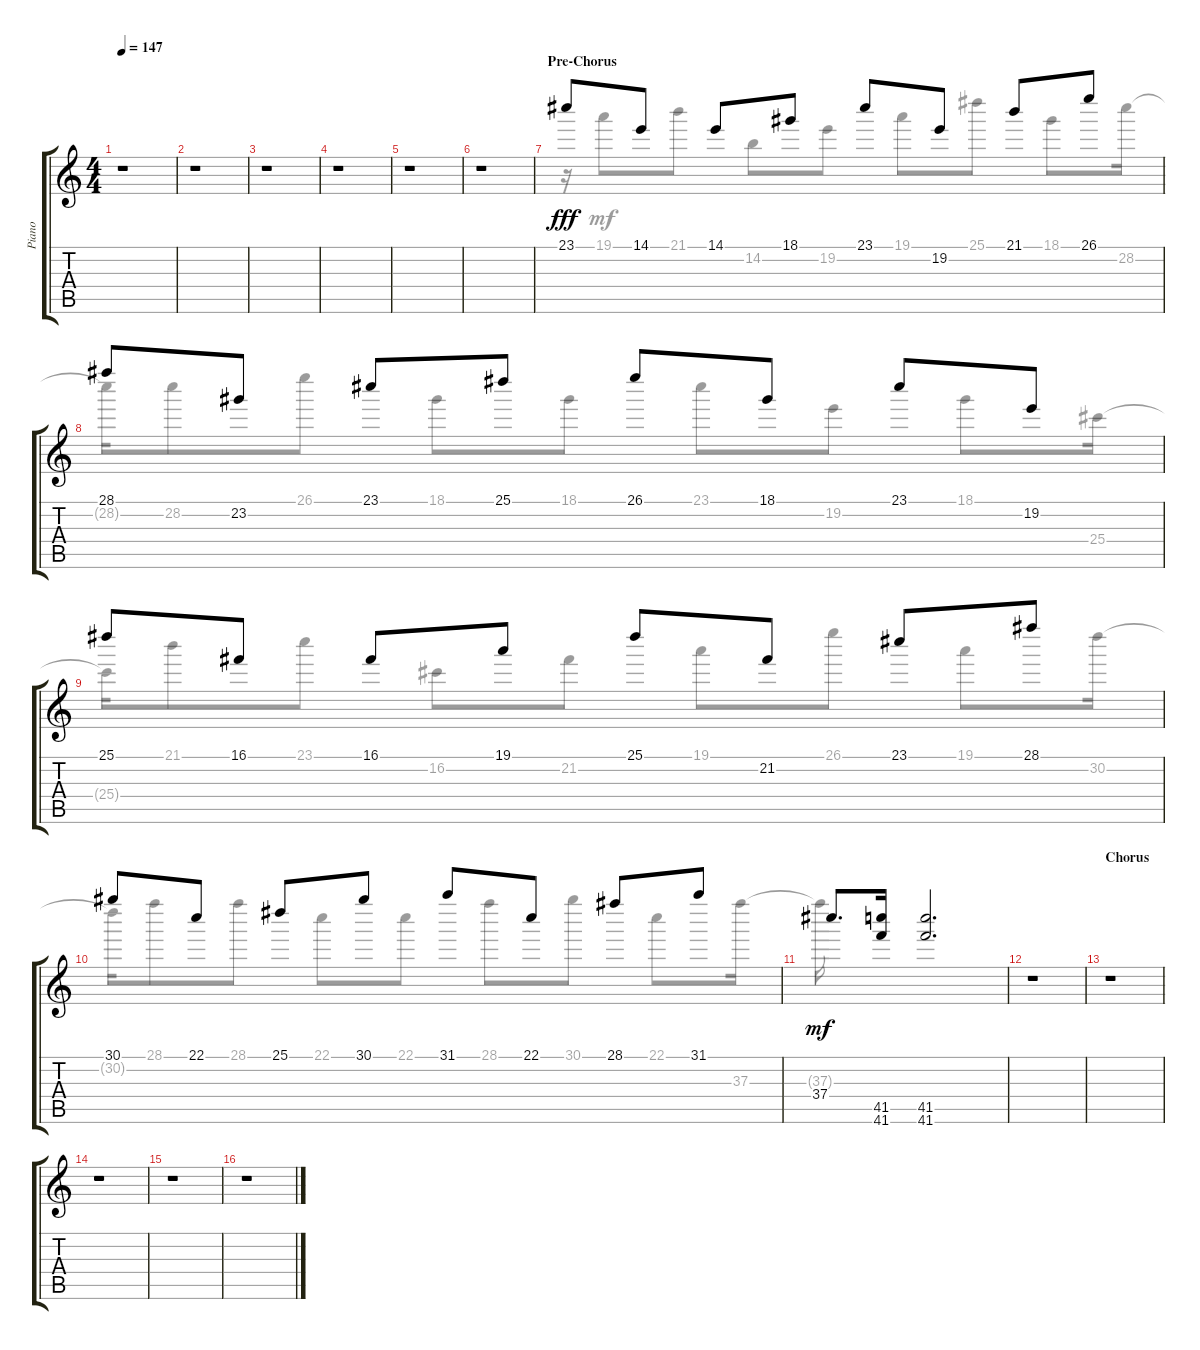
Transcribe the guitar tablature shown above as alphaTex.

\track ("Piano" "Piano") {instrument electricguitarclean}
\staff {score tabs}
\tuning (D4 A3 F3 C3 G2 C2) {hide}
\voice
\ts (4 4)
\tempo 147
\clef g2
\ks aminor
r.1{dy fff} |
r.1 |
r.1 |
r.1 |
r.1 |
r.1 |
\section ("" "Pre-Chorus")
23.1.8 14.1.8 14.1.8 18.1.8 23.1.8 19.2.8 21.1.8 26.1.8 |
28.1.8 23.2.8 23.1.8 25.1.8 26.1.8 18.1.8 23.1.8 19.2.8 |
25.1.8 16.1.8 16.1.8 19.1.8 25.1.8 21.2.8 23.1.8 28.1.8 |
30.1.8 22.1.8 25.1.8 30.1.8 31.1.8 22.1.8 28.1.8 31.1.8 |
37.4.8{d dy mf} (41.5 41.6).16 (41.5 41.6).2{d} |
r.1 |
\section ("" "Chorus")
r.1 |
r.1 |
r.1 |
r.1
\voice
\clef g2
\ottava regular
\simile none
\ks aminor
|
|
|
|
|
|
r.16 19.1.8 21.1.8 14.2.8 19.2.8 19.1.8 25.1.8 18.1.8 28.2.16 |
28.2{t}.16 28.2.8 26.1.8 18.1.8 18.1.8 23.1.8 19.2.8 18.1.8 25.4.16 |
25.4{t}.16 21.1.8 23.1.8 16.2.8 21.2.8 19.1.8 26.1.8 19.1.8 30.2.16 |
30.2{t}.16 28.1.8 28.1.8 22.1.8 22.1.8 28.1.8 30.1.8 22.1.8 37.3.16 |
37.3{t}.16 |
|
|
|
|
